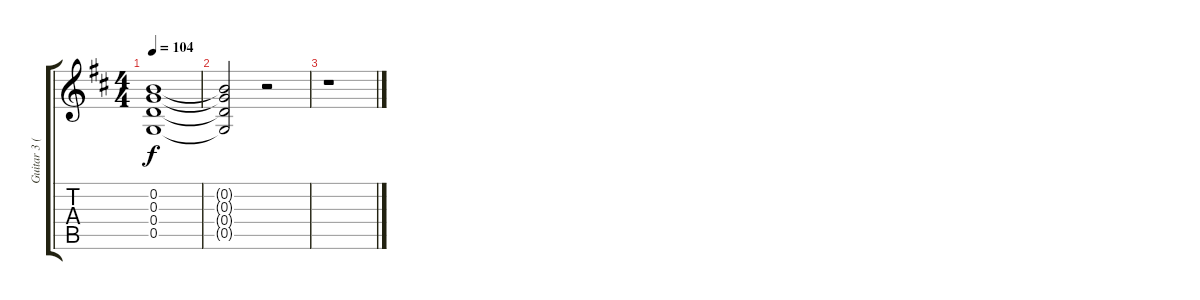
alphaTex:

\track ("Guitar 3 (Rythm)" "Guitar 3 (") {instrument electricguitarclean}
\staff {score tabs}
\tuning (D4 B3 G3 D3 G2 D2) {hide}
\ts (4 4)
\tempo 104
\clef g2
\ks d
(0.2{t} 0.3{t} 0.4{t} 0.5{t}).1{dy f} |
(0.2{t} 0.3{t} 0.4{t} 0.5{t}).2 r.2 |
r.1
